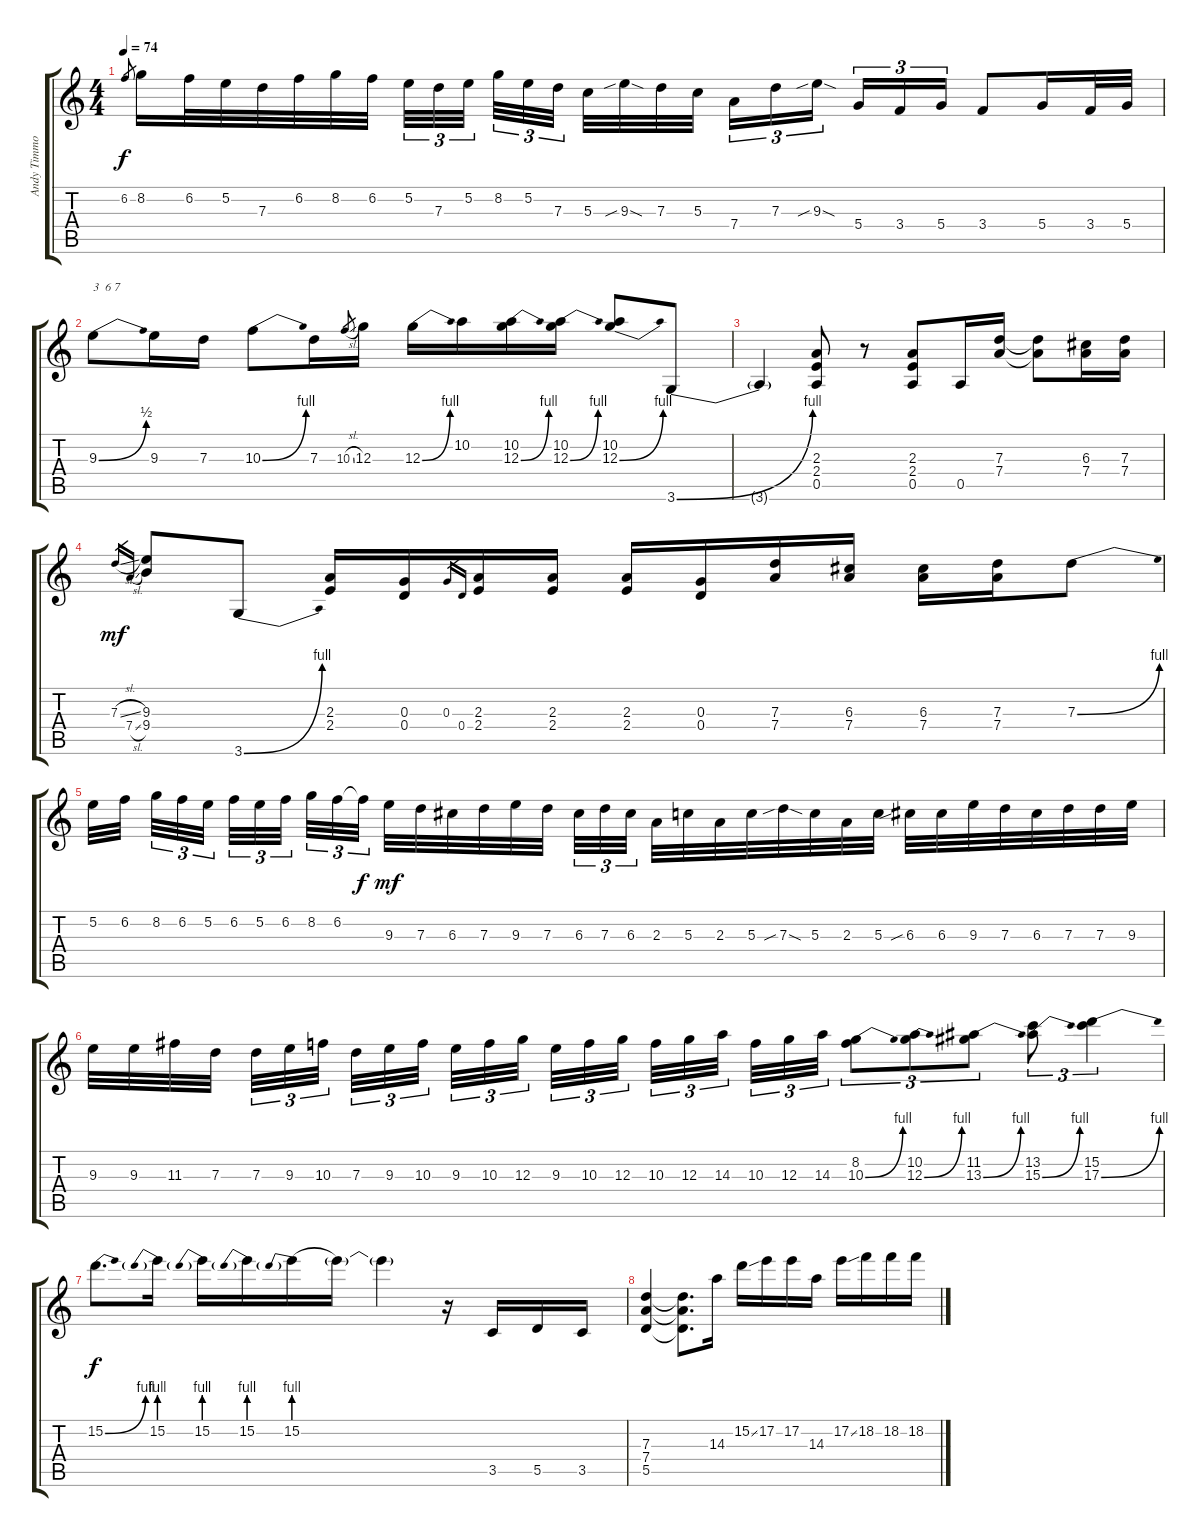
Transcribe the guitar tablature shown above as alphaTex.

\track ("Andy Timmons" "Andy Timmo") {instrument distortionguitar}
\staff {score tabs}
\tuning (E4 B3 G3 D3 A2 E2) {hide}
\ts (4 4)
\tempo 74
\clef g2
\ks c
6.2.8{gr dy f} 8.2.16{txt ""} 6.2.32 5.2.32 7.3.32 6.2.32 8.2.32 6.2.32{txt ""} 5.2.32{tu (3 2)} 7.3.32{tu (3 2)} 5.2.32{tu (3 2) beam splitsecondary} 8.2.32{tu (3 2)} 5.2.32{tu (3 2)} 7.3.32{tu (3 2) beam splitsecondary} 5.3.32 9.3{sib sod}.32 7.3.32 5.3.32 7.4.16{tu (3 2)} 7.3.16{tu (3 2)} 9.3{sib sod}.16{tu (3 2) beam splitsecondary} 5.4.16{tu (3 2)} 3.4.16{tu (3 2)} 5.4.16{tu (3 2)} 3.4.8 5.4.16 3.4.32 5.4.32 |
9.3{be (bend 0 0 60 2)}.8{txt "3  6 7"} 9.3.16 7.3.16 10.3{be (bend 0 0 60 4)}.8 7.3.16 10.3{sl}.8{gr} 12.3.16 12.3{be (bend 0 0 60 4)}.16 10.2.16 (10.2 12.3{be (bend 0 0 60 4)}).16 (10.2 12.3{be (bend 0 0 60 4)}).16 (10.2 12.3{be (bend 0 0 60 4)}).8 3.6{be (bend 0 0 60 4)}.8 |
3.6{t}.4{txt ""} (2.3 2.4 0.5).8 r.8 (2.3 2.4 0.5).8 0.5.16 (7.3 7.4).16 (7.3{t} 7.4{t}).8 (6.3 7.4).16 (7.3 7.4).16 |
7.3{sl}.16{gr dy mf} 7.4{sl}.16{gr} (9.3 9.4).8{txt ""} 3.6{be (bend 0 0 60 4)}.8 (2.3 2.4).16 (0.3 0.4).16 0.3.16{gr} 0.4.16{gr} (2.3 2.4).16 (2.3 2.4).16 (2.3 2.4).16 (0.3 0.4).16 (7.3 7.4).16 (6.3 7.4).16 (6.3 7.4).16 (7.3 7.4).16 7.3{be (bend 0 0 60 4)}.8 |
5.2.32{txt ""} 6.2.32{beam splitsecondary} 8.2.32{tu (3 2)} 6.2.32{tu (3 2)} 5.2.32{tu (3 2) beam splitsecondary} 6.2.32{tu (3 2)} 5.2.32{tu (3 2)} 6.2.32{tu (3 2) beam splitsecondary} 8.2.32{tu (3 2)} 6.2.32{tu (3 2)} 6.2{t}.32{tu (3 2) dy f} 9.3.32{dy mf} 7.3.32 6.3.32 7.3.32 9.3.32 7.3.32{beam splitsecondary} 6.3.32{tu (3 2)} 7.3.32{tu (3 2)} 6.3.32{tu (3 2)} 2.3.32 5.3.32 2.3.32 5.3.32 7.3{sib sod}.32 5.3.32 2.3.32 5.3.32 6.3{sib}.32 6.3.32 9.3.32 7.3.32 6.3.32 7.3.32 7.3.32 9.3.32 |
9.3.32 9.3.32 11.3.32 7.3.32{beam splitsecondary} 7.3.32{tu (3 2)} 9.3.32{tu (3 2)} 10.3.32{tu (3 2) beam splitsecondary} 7.3.32{tu (3 2)} 9.3.32{tu (3 2)} 10.3.32{tu (3 2)} 9.3.32{tu (3 2)} 10.3.32{tu (3 2)} 12.3.32{tu (3 2) beam splitsecondary} 9.3.32{tu (3 2)} 10.3.32{tu (3 2)} 12.3.32{tu (3 2) beam splitsecondary} 10.3.32{tu (3 2)} 12.3.32{tu (3 2)} 14.3.32{tu (3 2) beam splitsecondary} 10.3.32{tu (3 2)} 12.3.32{tu (3 2)} 14.3.32{tu (3 2)} (8.2 10.3{be (bend 0 0 60 4)}).8{tu (3 2)} (10.2 12.3{be (bend 0 0 60 4)}).8{tu (3 2)} (11.2 13.3{be (bend 0 0 60 4)}).8{tu (3 2)} (13.2 15.3{be (bend 0 0 60 4)}).8{tu (3 2)} (15.2 17.3{be (bend 0 0 60 4)}).4{tu (3 2)} |
15.2{be (bend 0 0 60 4)}.8{d txt "" dy f} 15.2{be (prebend 0 4 60 4)}.16 15.2{be (prebend 0 4 60 4)}.16 15.2{be (prebend 0 4 60 4)}.16 15.2{be (prebend 0 4 60 4)}.16 15.2{t}.16 15.2{t}.4 r.16 3.5.16 5.5.16 3.5.16 |
(7.3 7.4 5.5).4{txt ""} (7.3{t} 7.4{t} 5.5{t}).8{d} 14.3.16 15.2{ss}.16 17.2.16 17.2.16 14.3.16 17.2{ss}.16 18.2.16 18.2.16 18.2.16
